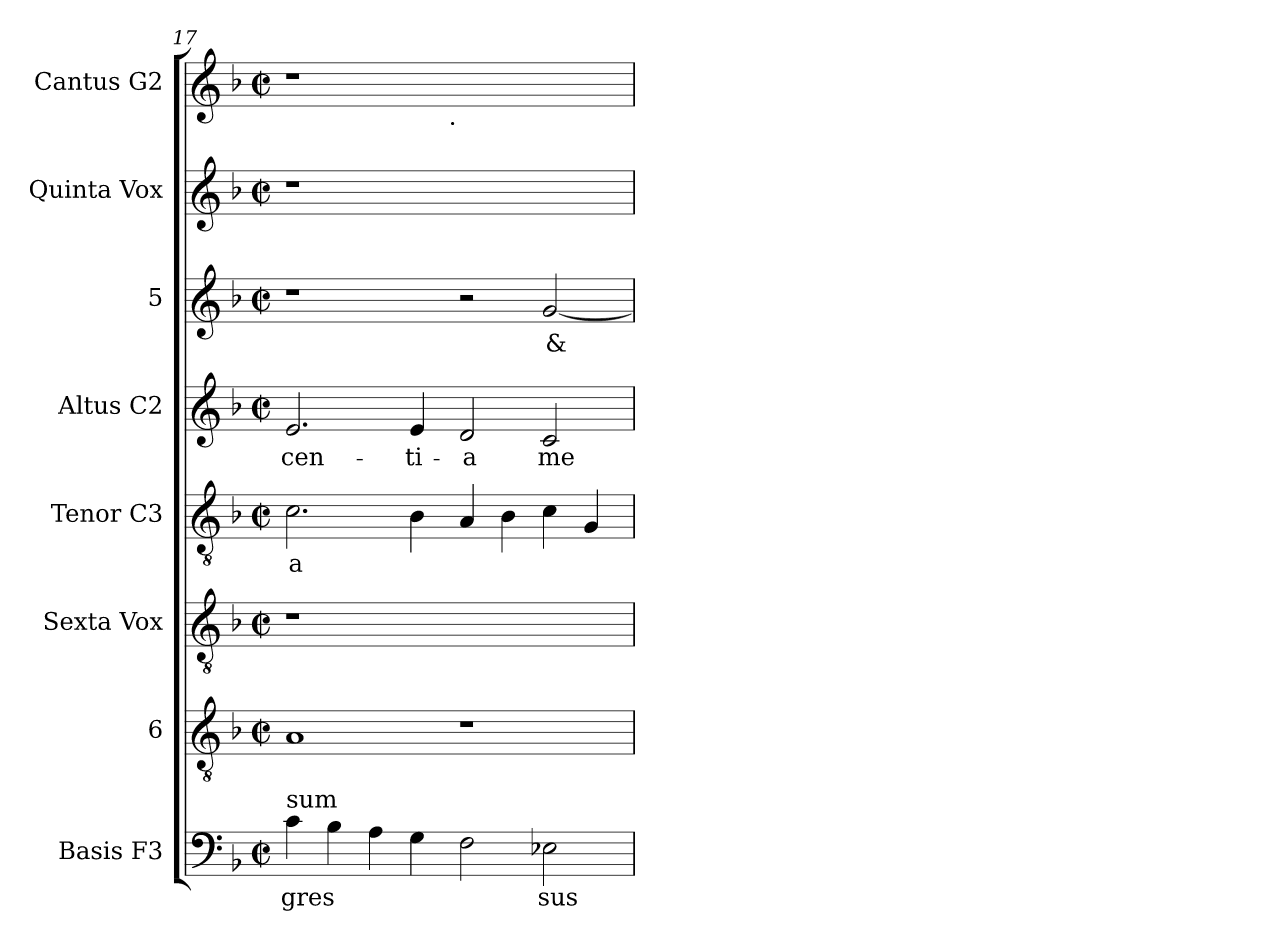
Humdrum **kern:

**kern	**text	**kern	**text	**kern	**kern	**text	**kern	**text	**kern	**text	**kern	**kern
*part8	*part8	*part7	*part7	*part6	*part5	*part5	*part4	*part4	*part3	*part3	*part2	*part1
*staff8	*staff8	*staff7	*staff7	*staff6	*staff5	*staff5	*staff4	*staff4	*staff3	*staff3	*staff2	*staff1
*I"Basis  F3	*	*I"6	*	*I"Sexta  Vox	*I"Tenor  C3	*	*I"Altus  C2	*	*I"5	*	*I"Quinta  Vox	*I"Cantus  G2
*I'B	*	*	*	*	*I'T	*	*I'A	*	*	*	*	*I'C
*clefF4	*	*clefGv2	*	*clefGv2	*clefGv2	*	*clefG2	*	*clefG2	*	*clefG2	*clefG2
*k[b-]	*	*k[b-]	*	*k[b-]	*k[b-]	*	*k[b-]	*	*k[b-]	*	*k[b-]	*k[b-]
*F:	*	*F:	*	*F:	*F:	*	*F:	*	*F:	*	*F:	*F:
*M2/2	*	*M2/2	*	*M2/2	*M2/2	*	*M2/2	*	*M2/2	*	*M2/2	*M2/2
*met(c|)	*	*met(c|)	*	*met(c|)	*met(c|)	*	*met(c|)	*	*met(c|)	*	*met(c|)	*met(c|)
=17	=17	=17	=17	=17	=17	=17	=17	=17	=17	=17	=17	=17
!LO:TX:a:t=sum	!	!	!	!	!	!	!	!	!	!	!	!
!	!LO:LY:b:cj	!	!LO:LY:b:cj	!	!	!LO:LY:b:cj	!	!LO:LY:b:cj	!	!	!	!
*	*	*	*	*	*	*	*	*	*	*	*	*^
4c\	-gres-	1A	--	1r	2.c\	-a	2.e/	-cen-	1r	.	1r	1r	2ryy
!	!LO:LY:b:cj	!	!	!	!	!	!	!	!	!	!	!	!
4B-\	--	.	.	.	.	.	.	.	.	.	.	.	.
!	!LO:LY:b:cj	!	!	!	!	!	!	!	!	!	!	!	!
4A\	--	.	.	.	.	.	.	.	.	.	.	.	4...ryy
!	!LO:LY:b:cj	!	!	!	!	!LO:LY:b:cj	!	!LO:LY:b:cj	!	!	!	!	!
4G\	--	.	.	.	4B-\	.	4e/	-ti-	.	.	.	.	.
!	!	!	!	!	!	!	!	!	!	!	!	!	!LO:TX:b:t=.
.	.	.	.	.	.	.	.	.	.	.	.	.	1ryy
!	!LO:LY:b:cj	!	!	!	!	!LO:LY:b:cj	!	!LO:LY:b:cj	!	!	!	!	!
2F\	--	1r	.	1ryy	4A/	.	2d/	-a	2r	.	1ryy	1ryy	.
!	!	!	!	!	!	!LO:LY:b:cj	!	!	!	!	!	!	!
.	.	.	.	.	4B-\	.	.	.	.	.	.	.	.
!	!LO:LY:b:cj	!	!	!	!	!LO:LY:b:cj	!	!LO:LY:b:cj	!	!LO:LY:b:cj	!	!	!
2E-X\	-sus	.	.	.	4c\	.	2c/	me-	[<2g/	&	.	.	.
!	!	!	!	!	!	!LO:LY:b:cj	!	!	!	!	!	!	!
.	.	.	.	.	4G/	.	.	.	.	.	.	.	.
.	.	.	.	.	.	.	.	.	.	.	.	.	32ryy
*	*	*	*	*	*	*	*	*	*	*	*	*v	*v
=	=	=	=	=	=	=	=	=	=	=	=	=
*-	*-	*-	*-	*-	*-	*-	*-	*-	*-	*-	*-	*-
